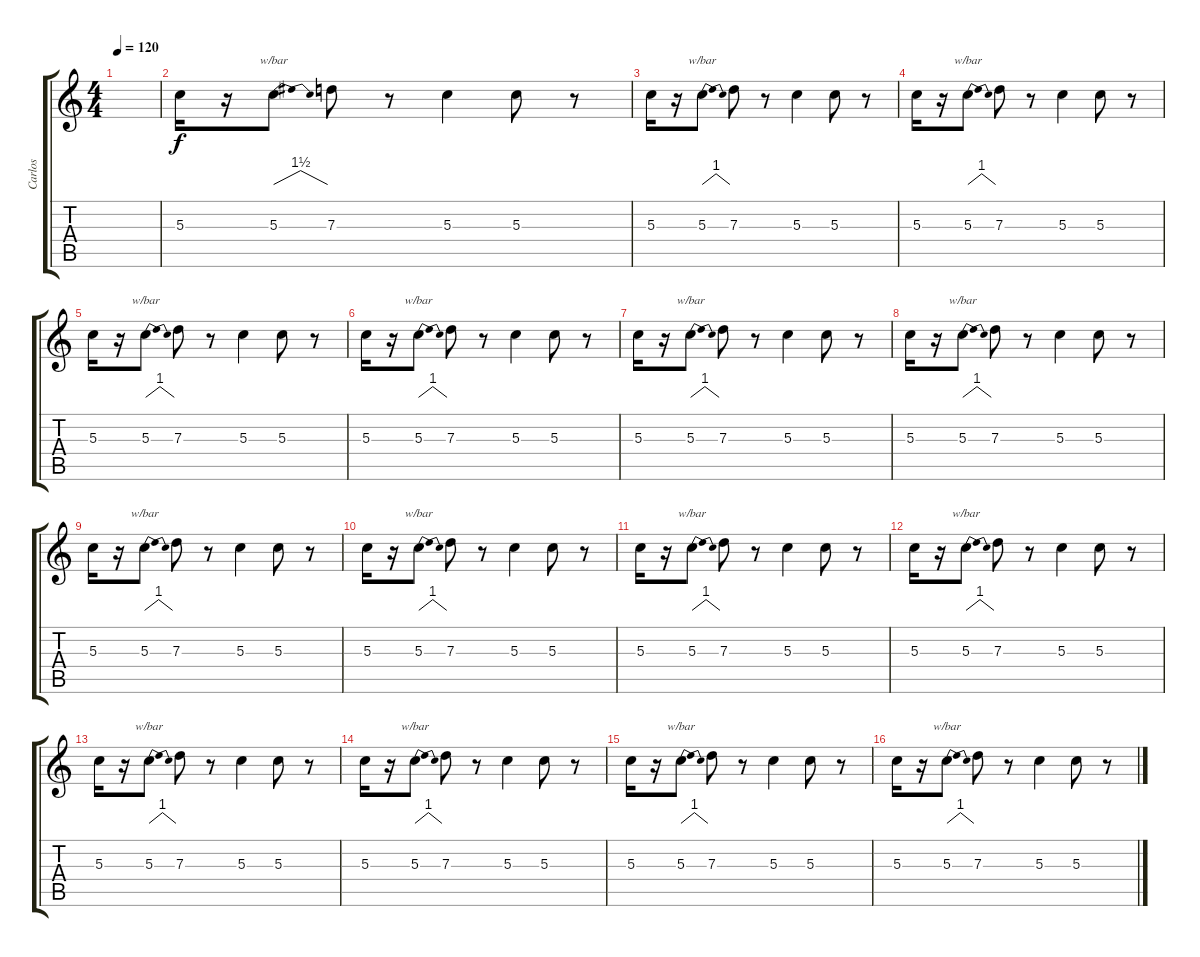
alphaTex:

\track ("Carlos" "Carlos") {instrument overdrivenguitar}
\staff {score tabs}
\tuning (E4 B3 G3 D3 A2 E2) {hide}
\ts (4 4)
\tempo 120
\clef g2
\ks c
|
5.3.16 r.16 5.3.8{tbe (dip default 0 0 30 6 60 0)} 7.3.8 r.8 5.3.4 5.3.8 r.8 |
5.3.16 r.16 5.3.8{tbe (dip default 0 0 30 4 60 0)} 7.3.8 r.8 5.3.4 5.3.8 r.8 |
5.3.16 r.16 5.3.8{tbe (dip default 0 0 30 4 60 0)} 7.3.8 r.8 5.3.4 5.3.8 r.8 |
5.3.16 r.16 5.3.8{tbe (dip default 0 0 30 4 60 0)} 7.3.8 r.8 5.3.4 5.3.8 r.8 |
5.3.16 r.16 5.3.8{tbe (dip default 0 0 30 4 60 0)} 7.3.8 r.8 5.3.4 5.3.8 r.8 |
5.3.16 r.16 5.3.8{tbe (dip default 0 0 30 4 60 0)} 7.3.8 r.8 5.3.4 5.3.8 r.8 |
5.3.16 r.16 5.3.8{tbe (dip default 0 0 30 4 60 0)} 7.3.8 r.8 5.3.4 5.3.8 r.8 |
5.3.16 r.16 5.3.8{tbe (dip default 0 0 30 4 60 0)} 7.3.8 r.8 5.3.4 5.3.8 r.8 |
5.3.16 r.16 5.3.8{tbe (dip default 0 0 30 4 60 0)} 7.3.8 r.8 5.3.4 5.3.8 r.8 |
5.3.16 r.16 5.3.8{tbe (dip default 0 0 30 4 60 0)} 7.3.8 r.8 5.3.4 5.3.8 r.8 |
5.3.16 r.16 5.3.8{tbe (dip default 0 0 30 4 60 0)} 7.3.8 r.8 5.3.4 5.3.8 r.8 |
5.3.16 r.16 5.3.8{tbe (dip default 0 0 30 4 60 0)} 7.3.8 r.8 5.3.4 5.3.8 r.8 |
5.3.16 r.16 5.3.8{tbe (dip default 0 0 30 4 60 0)} 7.3.8 r.8 5.3.4 5.3.8 r.8 |
5.3.16 r.16 5.3.8{tbe (dip default 0 0 30 4 60 0)} 7.3.8 r.8 5.3.4 5.3.8 r.8 |
5.3.16 r.16 5.3.8{tbe (dip default 0 0 30 4 60 0)} 7.3.8 r.8 5.3.4 5.3.8 r.8
